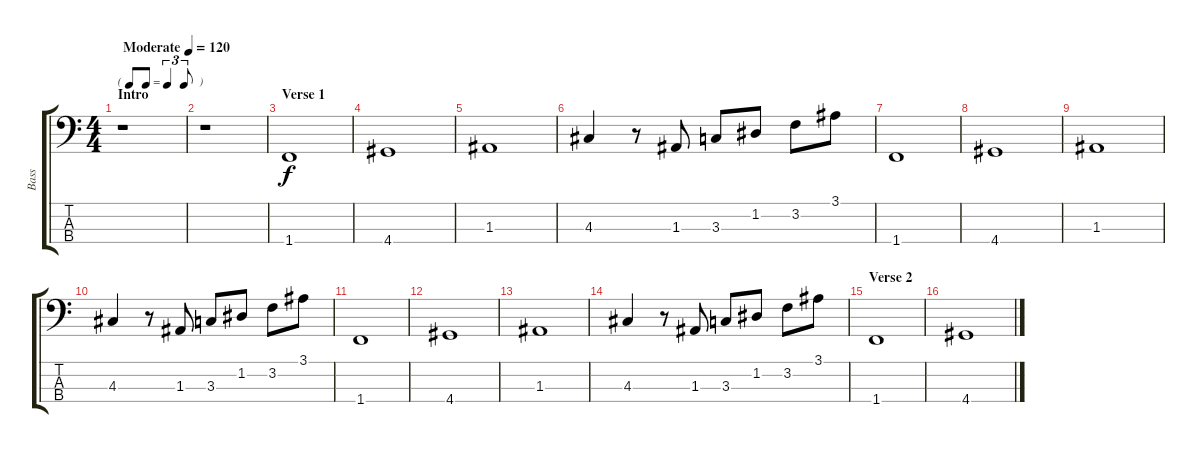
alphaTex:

\track ("Bass" "Bass") {instrument electricbassfinger}
\staff {score tabs}
\tuning (G2 D2 A1 E1) {hide}
\ts (4 4)
\tf triplet8th
\section ("" "Intro")
\tempo (120 "Moderate")
\clef f4
\ks c
r.1{dy f instrument electricbassfinger} |
r.1 |
\section ("" "Verse 1")
1.4.1 |
4.4.1 |
1.3.1 |
4.3.4 r.8 1.3.8 3.3.8 1.2.8 3.2.8 3.1.8 |
1.4.1 |
4.4.1 |
1.3.1 |
4.3.4 r.8 1.3.8 3.3.8 1.2.8 3.2.8 3.1.8 |
1.4.1 |
4.4.1 |
1.3.1 |
4.3.4 r.8 1.3.8 3.3.8 1.2.8 3.2.8 3.1.8 |
\section ("" "Verse 2")
1.4.1 |
4.4.1
